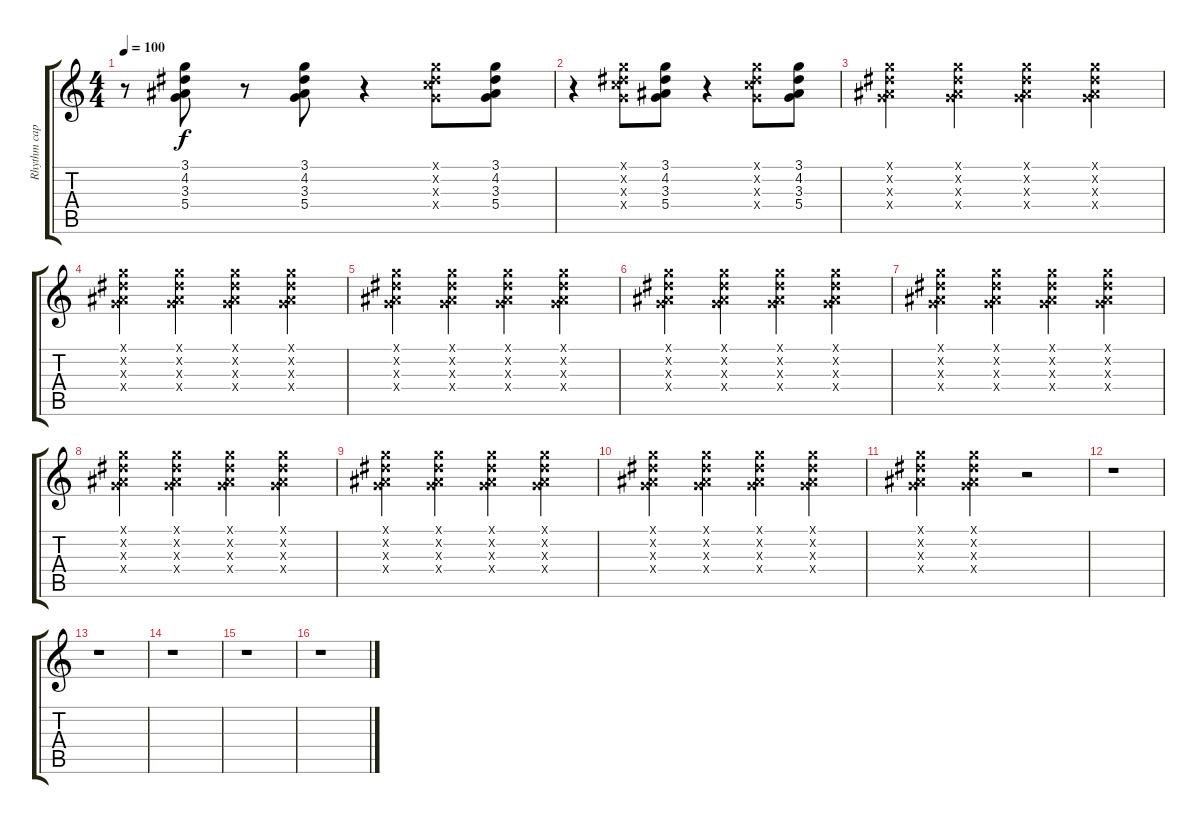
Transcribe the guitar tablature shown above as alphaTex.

\track ("Rhythm capo 1 (Jagger)" "Rhythm cap") {instrument distortionguitar}
\staff {score tabs}
\tuning (E4 B3 G3 D3 A2 E2) {hide}
\ts (4 4)
\tempo 100
\clef g2
\ks c
r.8{dy f} (3.1 4.2 3.3 5.4).8 r.8 (3.1 4.2 3.3 5.4).8 r.4 (3.1{x} 4.2{x} 5.3{x} 5.4{x}).8 (3.1 4.2 3.3 5.4).8 |
r.4 (3.1{x} 4.2{x} 5.3{x} 5.4{x}).8 (3.1 4.2 3.3 5.4).8 r.4 (3.1{x} 4.2{x} 5.3{x} 5.4{x}).8 (3.1 4.2 3.3 5.4).8 |
(3.1{x} 4.2{x} 3.3{x} 5.4{x}).4 (3.1{x} 4.2{x} 3.3{x} 5.4{x}).4 (3.1{x} 4.2{x} 3.3{x} 5.4{x}).4 (3.1{x} 4.2{x} 3.3{x} 5.4{x}).4 |
(3.1{x} 4.2{x} 3.3{x} 5.4{x}).4 (3.1{x} 4.2{x} 3.3{x} 5.4{x}).4 (3.1{x} 4.2{x} 3.3{x} 5.4{x}).4 (3.1{x} 4.2{x} 3.3{x} 5.4{x}).4 |
(3.1{x} 4.2{x} 3.3{x} 5.4{x}).4 (3.1{x} 4.2{x} 3.3{x} 5.4{x}).4 (3.1{x} 4.2{x} 3.3{x} 5.4{x}).4 (3.1{x} 4.2{x} 3.3{x} 5.4{x}).4 |
(3.1{x} 4.2{x} 3.3{x} 5.4{x}).4 (3.1{x} 4.2{x} 3.3{x} 5.4{x}).4 (3.1{x} 4.2{x} 3.3{x} 5.4{x}).4 (3.1{x} 4.2{x} 3.3{x} 5.4{x}).4 |
(3.1{x} 4.2{x} 3.3{x} 5.4{x}).4 (3.1{x} 4.2{x} 3.3{x} 5.4{x}).4 (3.1{x} 4.2{x} 3.3{x} 5.4{x}).4 (3.1{x} 4.2{x} 3.3{x} 5.4{x}).4 |
(3.1{x} 4.2{x} 3.3{x} 5.4{x}).4 (3.1{x} 4.2{x} 3.3{x} 5.4{x}).4 (3.1{x} 4.2{x} 3.3{x} 5.4{x}).4 (3.1{x} 4.2{x} 3.3{x} 5.4{x}).4 |
(3.1{x} 4.2{x} 3.3{x} 5.4{x}).4 (3.1{x} 4.2{x} 3.3{x} 5.4{x}).4 (3.1{x} 4.2{x} 3.3{x} 5.4{x}).4 (3.1{x} 4.2{x} 3.3{x} 5.4{x}).4 |
(3.1{x} 4.2{x} 3.3{x} 5.4{x}).4 (3.1{x} 4.2{x} 3.3{x} 5.4{x}).4 (3.1{x} 4.2{x} 3.3{x} 5.4{x}).4 (3.1{x} 4.2{x} 3.3{x} 5.4{x}).4 |
(3.1{x} 4.2{x} 3.3{x} 5.4{x}).4 (3.1{x} 4.2{x} 3.3{x} 5.4{x}).4 r.2 |
r.1 |
r.1 |
r.1 |
r.1 |
r.1
